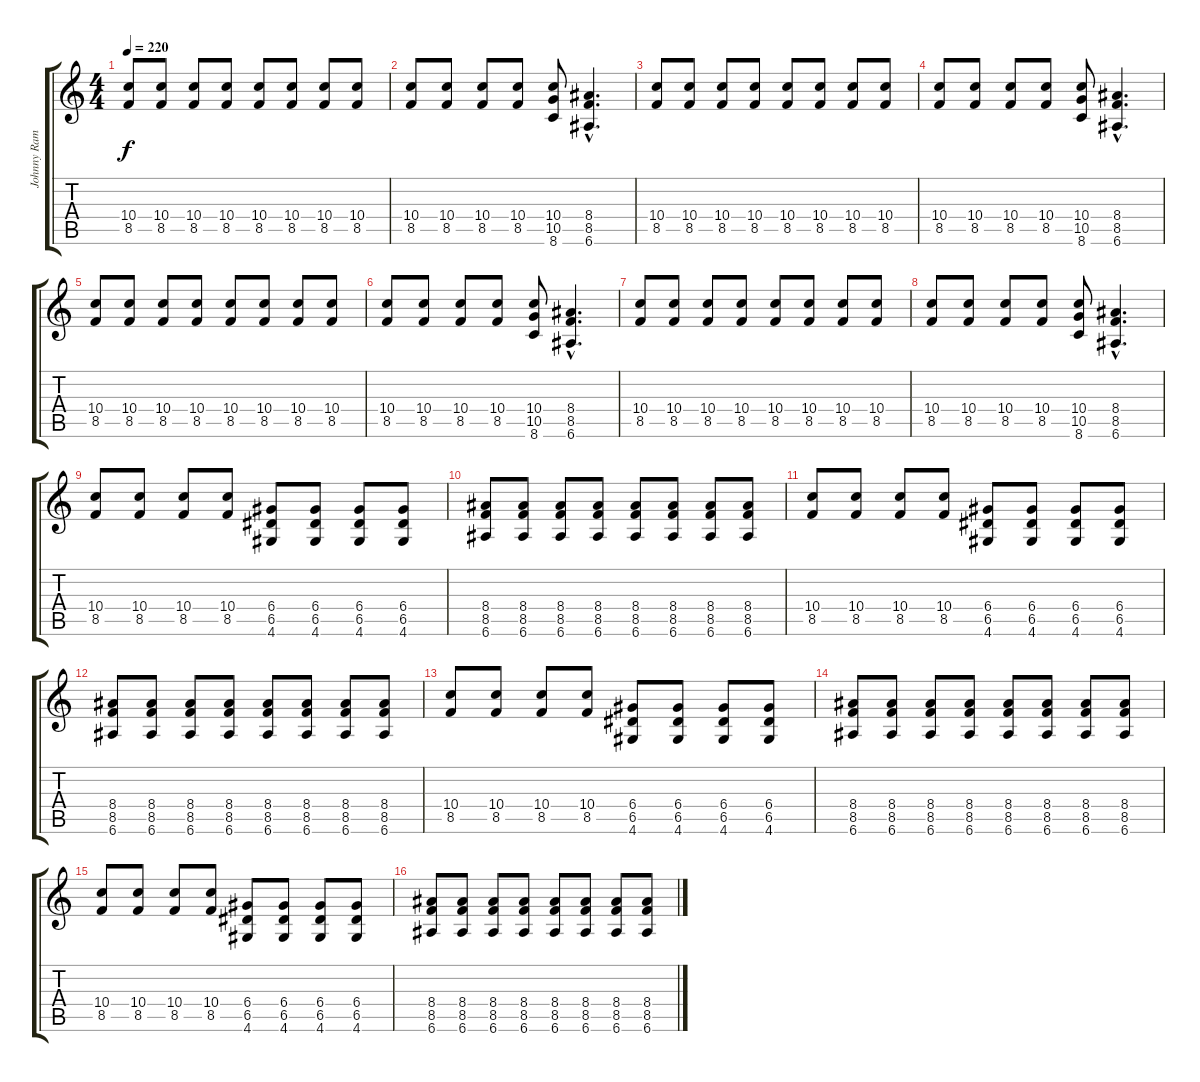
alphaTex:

\track ("Johnny Ramone" "Johnny Ram") {instrument distortionguitar}
\staff {score tabs}
\tuning (E4 B3 G3 D3 A2 E2) {hide}
\ts (4 4)
\tempo 220
\clef g2
\ks c
(10.4 8.5).8{dy f instrument distortionguitar} (10.4 8.5).8 (10.4 8.5).8 (10.4 8.5).8 (10.4 8.5).8 (10.4 8.5).8 (10.4 8.5).8 (10.4 8.5).8 |
(10.4 8.5).8 (10.4 8.5).8 (10.4 8.5).8 (10.4 8.5).8 (10.4 10.5 8.6).8 (8.4{hac} 8.5{hac} 6.6{hac}).4{d} |
(10.4 8.5).8 (10.4 8.5).8 (10.4 8.5).8 (10.4 8.5).8 (10.4 8.5).8 (10.4 8.5).8 (10.4 8.5).8 (10.4 8.5).8 |
(10.4 8.5).8 (10.4 8.5).8 (10.4 8.5).8 (10.4 8.5).8 (10.4 10.5 8.6).8 (8.4{hac} 8.5{hac} 6.6{hac}).4{d} |
(10.4 8.5).8 (10.4 8.5).8 (10.4 8.5).8 (10.4 8.5).8 (10.4 8.5).8 (10.4 8.5).8 (10.4 8.5).8 (10.4 8.5).8 |
(10.4 8.5).8 (10.4 8.5).8 (10.4 8.5).8 (10.4 8.5).8 (10.4 10.5 8.6).8 (8.4{hac} 8.5{hac} 6.6{hac}).4{d} |
(10.4 8.5).8 (10.4 8.5).8 (10.4 8.5).8 (10.4 8.5).8 (10.4 8.5).8 (10.4 8.5).8 (10.4 8.5).8 (10.4 8.5).8 |
(10.4 8.5).8 (10.4 8.5).8 (10.4 8.5).8 (10.4 8.5).8 (10.4 10.5 8.6).8 (8.4{hac} 8.5{hac} 6.6{hac}).4{d} |
(10.4 8.5).8 (10.4 8.5).8 (10.4 8.5).8 (10.4 8.5).8 (6.4 6.5 4.6).8 (6.4 6.5 4.6).8 (6.4 6.5 4.6).8 (6.4 6.5 4.6).8 |
(8.4 8.5 6.6).8 (8.4 8.5 6.6).8 (8.4 8.5 6.6).8 (8.4 8.5 6.6).8 (8.4 8.5 6.6).8 (8.4 8.5 6.6).8 (8.4 8.5 6.6).8 (8.4 8.5 6.6).8 |
(10.4 8.5).8 (10.4 8.5).8 (10.4 8.5).8 (10.4 8.5).8 (6.4 6.5 4.6).8 (6.4 6.5 4.6).8 (6.4 6.5 4.6).8 (6.4 6.5 4.6).8 |
(8.4 8.5 6.6).8 (8.4 8.5 6.6).8 (8.4 8.5 6.6).8 (8.4 8.5 6.6).8 (8.4 8.5 6.6).8 (8.4 8.5 6.6).8 (8.4 8.5 6.6).8 (8.4 8.5 6.6).8 |
(10.4 8.5).8 (10.4 8.5).8 (10.4 8.5).8 (10.4 8.5).8 (6.4 6.5 4.6).8 (6.4 6.5 4.6).8 (6.4 6.5 4.6).8 (6.4 6.5 4.6).8 |
(8.4 8.5 6.6).8 (8.4 8.5 6.6).8 (8.4 8.5 6.6).8 (8.4 8.5 6.6).8 (8.4 8.5 6.6).8 (8.4 8.5 6.6).8 (8.4 8.5 6.6).8 (8.4 8.5 6.6).8 |
(10.4 8.5).8 (10.4 8.5).8 (10.4 8.5).8 (10.4 8.5).8 (6.4 6.5 4.6).8 (6.4 6.5 4.6).8 (6.4 6.5 4.6).8 (6.4 6.5 4.6).8 |
(8.4 8.5 6.6).8 (8.4 8.5 6.6).8 (8.4 8.5 6.6).8 (8.4 8.5 6.6).8 (8.4 8.5 6.6).8 (8.4 8.5 6.6).8 (8.4 8.5 6.6).8 (8.4 8.5 6.6).8
